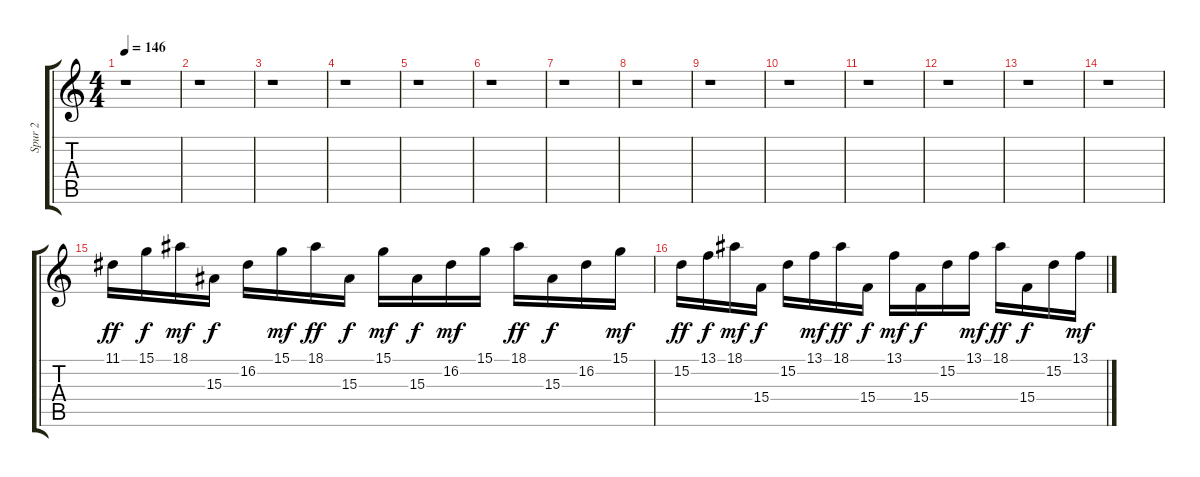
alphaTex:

\track ("Spur 2" "Spur 2") {instrument lead2sawtooth}
\staff {score tabs}
\tuning (E4 B3 G3 D3 A2 E2) {hide}
\ts (4 4)
\tempo 146
\clef g2
\ks c
r.1{dy mf} |
r.1 |
r.1 |
r.1 |
r.1 |
r.1 |
r.1 |
r.1 |
r.1 |
r.1 |
r.1 |
r.1 |
r.1 |
r.1 |
11.1.16{dy ff balance 0} 15.1.16{dy f balance 1} 18.1.16{dy mf balance 2} 15.3.16{dy f balance 3} 16.2.16{balance 4} 15.1.16{dy mf balance 5} 18.1.16{dy ff balance 6} 15.3.16{dy f balance 7} 15.1.16{dy mf balance 8} 15.3.16{dy f balance 9} 16.2.16{dy mf balance 10} 15.1.16{balance 11} 18.1.16{dy ff balance 12} 15.3.16{dy f balance 13} 16.2.16{balance 14} 15.1.16{dy mf balance 15} |
15.2.16{dy ff balance 16} 13.1.16{dy f balance 15} 18.1.16{dy mf balance 14} 15.4.16{dy f balance 13} 15.2.16{balance 12} 13.1.16{dy mf balance 11} 18.1.16{dy ff balance 10} 15.4.16{dy f balance 9} 13.1.16{dy mf balance 8} 15.4.16{dy f balance 7} 15.2.16{balance 6} 13.1.16{dy mf balance 5} 18.1.16{dy ff balance 4} 15.4.16{dy f balance 3} 15.2.16{balance 2} 13.1.16{dy mf balance 1}
